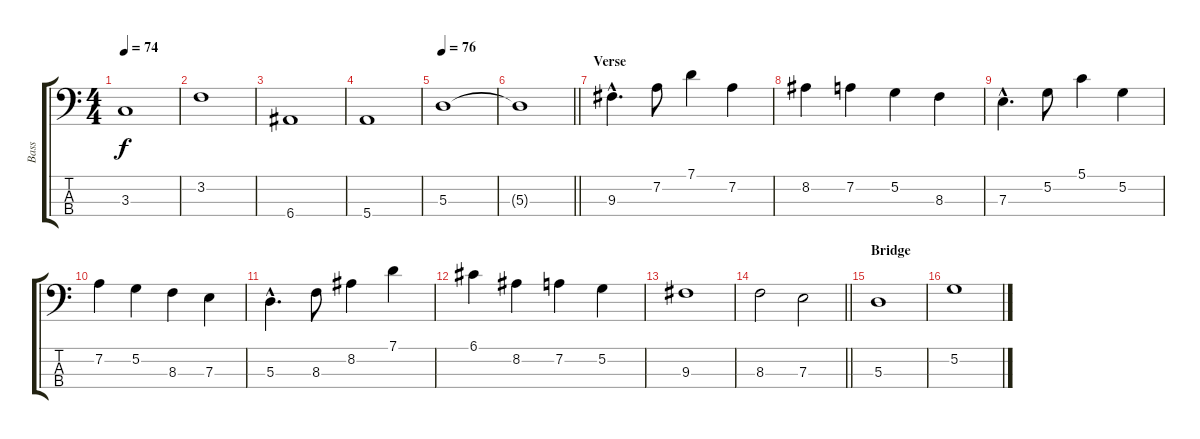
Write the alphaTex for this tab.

\track ("Bass" "Bass") {instrument electricbasspick}
\staff {score tabs}
\tuning (G2 D2 A1 E1) {hide}
\ts (4 4)
\tempo 74
\clef f4
\ks c
3.3.1{dy f} |
3.2.1 |
6.4.1 |
5.4.1 |
\tempo 76
5.3.1 |
\barLineRight lightlight
5.3{t}.1 |
\section ("" "Verse")
9.3{hac}.4{d} 7.2.8 7.1.4 7.2.4 |
8.2.4 7.2.4 5.2.4 8.3.4 |
7.3{hac}.4{d} 5.2.8 5.1.4 5.2.4 |
7.2.4 5.2.4 8.3.4 7.3.4 |
5.3{hac}.4{d} 8.3.8 8.2.4 7.1.4 |
6.1.4 8.2.4 7.2.4 5.2.4 |
9.3.1 |
\barLineRight lightlight
8.3.2 7.3.2 |
\section ("" "Bridge")
5.3.1 |
5.2.1
